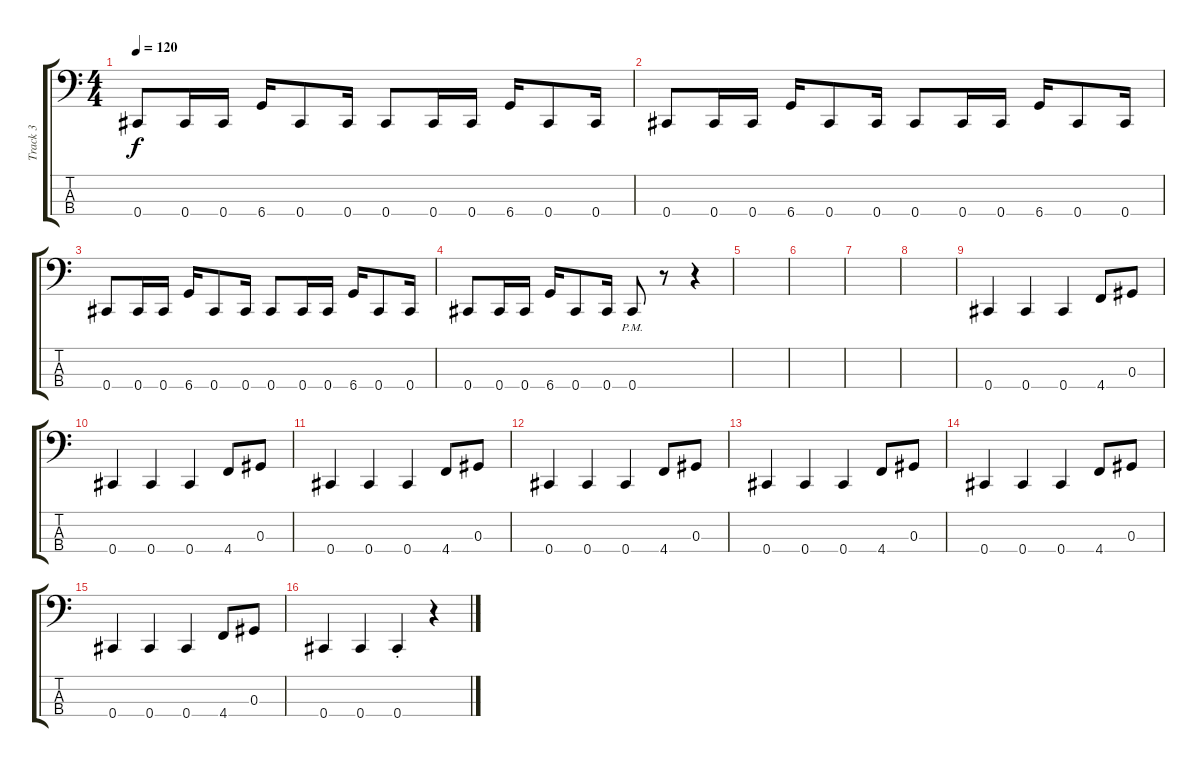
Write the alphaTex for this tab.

\track ("Track 3" "Track 3") {instrument electricbassfinger}
\staff {score tabs}
\tuning (Gb2 Db2 Ab1 Db1) {hide}
\ts (4 4)
\tempo 120
\clef f4
\ks c
0.4.8{dy f} 0.4.16 0.4.16 6.4.16 0.4.8 0.4.16 0.4.8 0.4.16 0.4.16 6.4.16 0.4.8 0.4.16 |
0.4.8 0.4.16 0.4.16 6.4.16 0.4.8 0.4.16 0.4.8 0.4.16 0.4.16 6.4.16 0.4.8 0.4.16 |
0.4.8 0.4.16 0.4.16 6.4.16 0.4.8 0.4.16 0.4.8 0.4.16 0.4.16 6.4.16 0.4.8 0.4.16 |
0.4.8 0.4.16 0.4.16 6.4.16 0.4.8 0.4.16 0.4{pm}.8 r.8 r.4 |
|
|
|
|
0.4.4 0.4.4 0.4.4 4.4.8 0.3.8 |
0.4.4 0.4.4 0.4.4 4.4.8 0.3.8 |
0.4.4 0.4.4 0.4.4 4.4.8 0.3.8 |
0.4.4 0.4.4 0.4.4 4.4.8 0.3.8 |
0.4.4 0.4.4 0.4.4 4.4.8 0.3.8 |
0.4.4 0.4.4 0.4.4 4.4.8 0.3.8 |
0.4.4 0.4.4 0.4.4 4.4.8 0.3.8 |
0.4.4 0.4.4 0.4{st}.4 r.4
